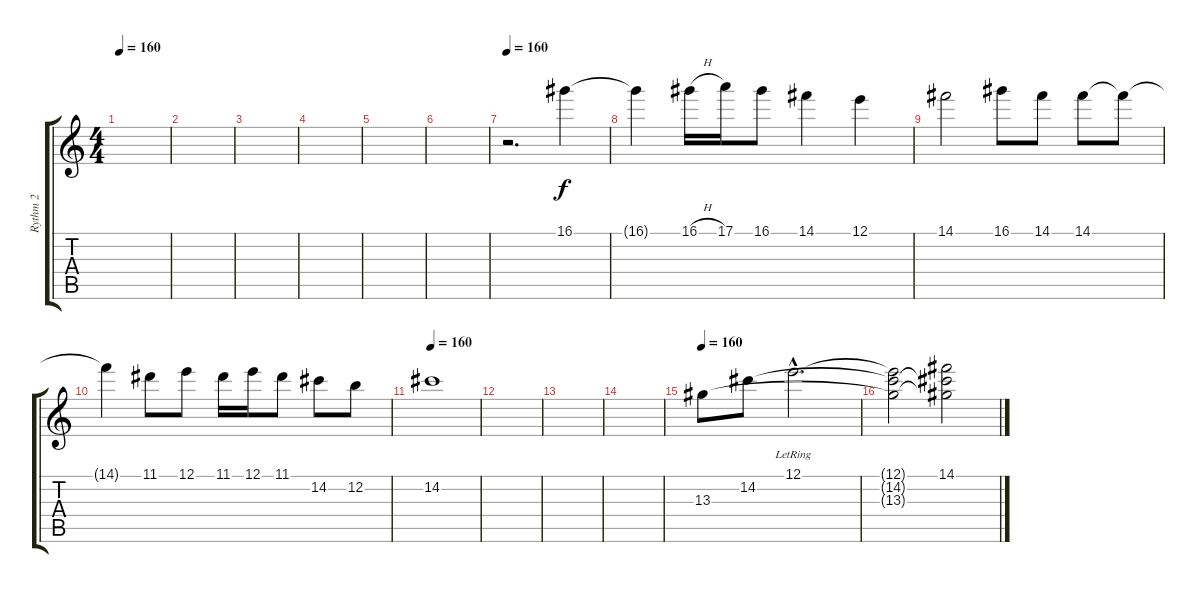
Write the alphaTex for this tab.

\track ("Rythm 2" "Rythm 2") {instrument distortionguitar}
\staff {score tabs}
\tuning (E4 B3 G3 D3 A2 E2) {hide}
\ts (4 4)
\tempo 160
\clef g2
\ks c
|
|
|
|
|
|
\tempo 160
r.2{d volume 14 instrument acousticguitarsteel} 16.1.4{instrument acousticguitarsteel} |
16.1{t}.4 16.1{h}.16 17.1.16 16.1.8 14.1.4 12.1.4 |
14.1.2 16.1.8 14.1.8 14.1.8 14.1{t}.8 |
14.1{t}.4 11.1.8 12.1.8 11.1.16 12.1.16 11.1.8 14.2.8 12.2.8 |
\tempo 160
14.2.1{instrument acousticguitarsteel} |
|
|
|
\tempo 160
13.3.8{volume 13 instrument acousticguitarsteel} 14.2.8 12.1{hac lr}.2{d} |
(12.1{t} 14.2{t} 13.3{t}).2 (14.1 14.2{t} 13.3{t}).2
